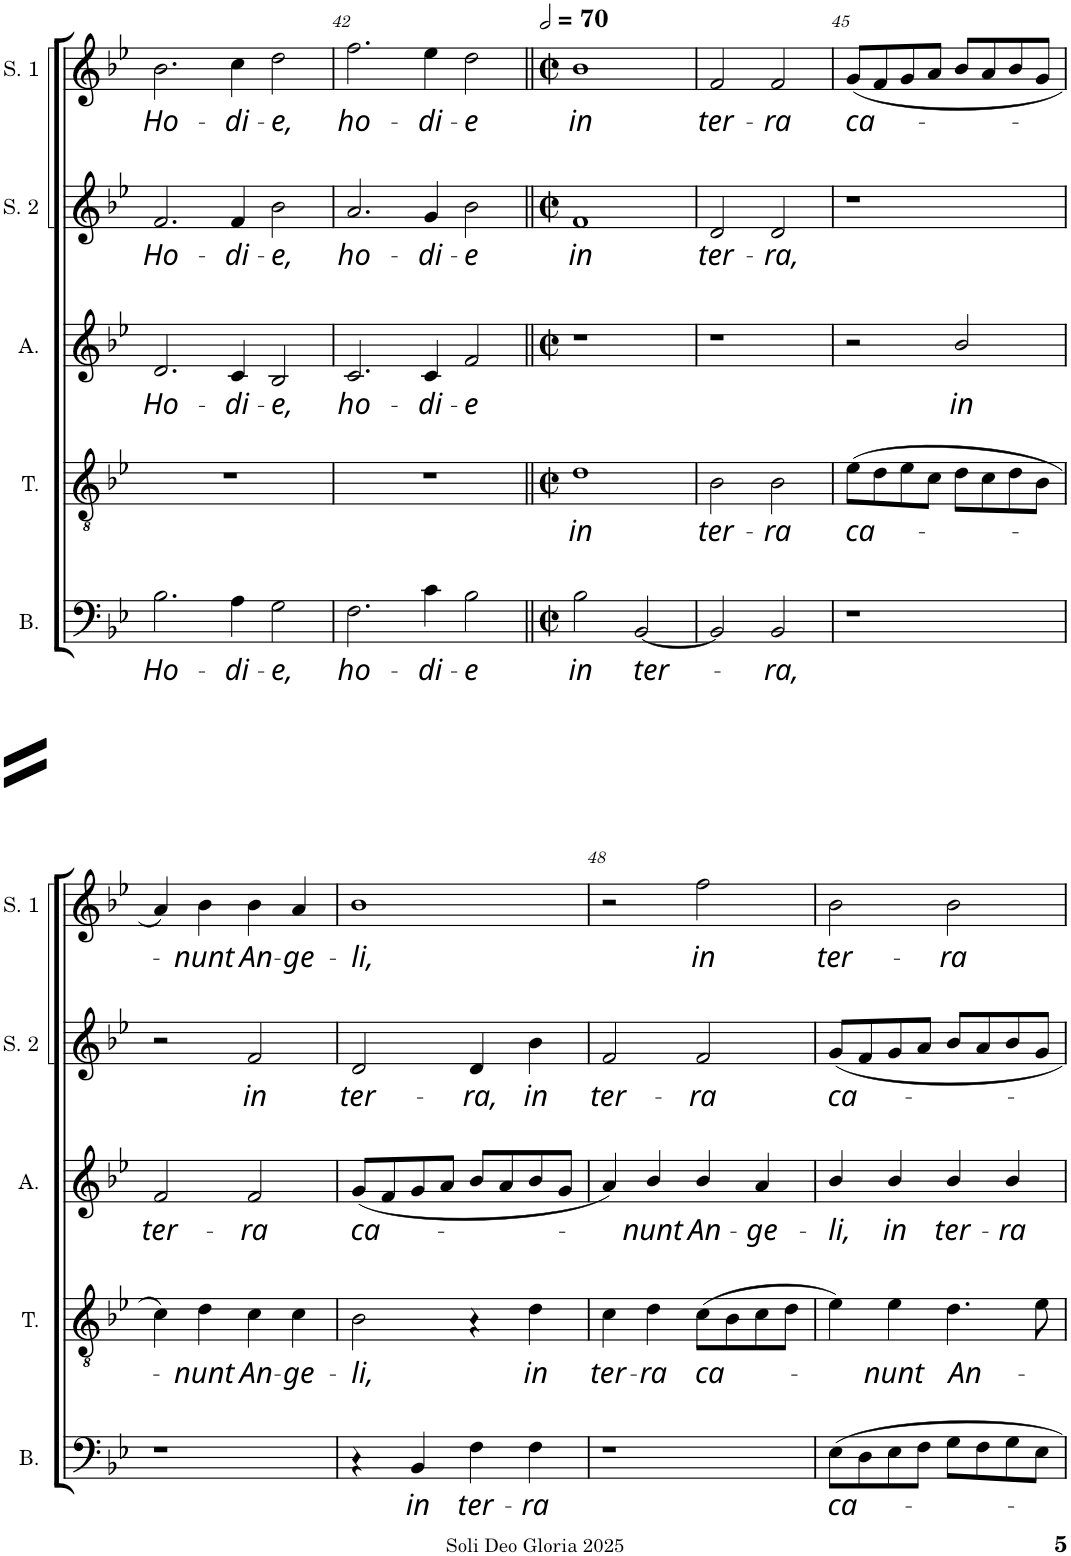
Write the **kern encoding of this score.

**kern	**text	**kern	**text	**kern	**text	**kern	**text	**kern	**text
*part5	*part5	*part4	*part4	*part3	*part3	*part2	*part2	*part1	*part1
*staff5	*staff5	*staff4	*staff4	*staff3	*staff3	*staff2	*staff2	*staff1	*staff1
*I"Basse	*	*I"Ténor	*	*I"Alto	*	*I"Soprano 2	*	*I"Soprano 1	*
*I'B.	*	*I'T.	*	*I'A.	*	*I'S. 2	*	*I'S. 1	*
!!LO:PB:g=z
*clefF4	*	*clefGv2	*	*clefG2	*	*clefG2	*	*clefG2	*
*k[b-e-]	*	*k[b-e-]	*	*k[b-e-]	*	*k[b-e-]	*	*k[b-e-]	*
*M3/2	*	*M3/2	*	*M3/2	*	*M3/2	*	*M3/2	*
=41	=41	=41	=41	=41	=41	=41	=41	=41	=41
!	!LO:LY:b	!	!	!	!LO:LY:b	!	!LO:LY:b	!	!LO:LY:b
2.B-\	Ho-	1.r	.	2.d/	Ho-	2.f/	Ho-	2.b-\	Ho-
!	!LO:LY:b	!	!	!	!LO:LY:b	!	!LO:LY:b	!	!LO:LY:b
4A\	-di-	.	.	4c/	-di-	4f/	-di-	4cc\	-di-
!	!LO:LY:b	!	!	!	!LO:LY:b	!	!LO:LY:b	!	!LO:LY:b
2G\	-e,	.	.	2B-/	-e,	2b-\	-e,	2dd\	-e,
=42	=42	=42	=42	=42	=42	=42	=42	=42	=42
!	!LO:LY:b	!	!	!	!LO:LY:b	!	!LO:LY:b	!	!LO:LY:b
2.F\	ho-	1.r	.	2.c/	ho-	2.a/	ho-	2.ff\	ho-
!	!LO:LY:b	!	!	!	!LO:LY:b	!	!LO:LY:b	!	!LO:LY:b
4c\	-di-	.	.	4c/	-di-	4g/	-di-	4ee-\	-di-
!	!LO:LY:b	!	!	!	!LO:LY:b	!	!LO:LY:b	!	!LO:LY:b
2B-\	-e	.	.	2f/	-e	2b-\	-e	2dd\	-e
=43||	=43||	=43||	=43||	=43||	=43||	=43||	=43||	=43||	=43||
*M2/2	*	*M2/2	*	*M2/2	*	*M2/2	*	*M2/2	*
*met(c|)	*	*met(c|)	*	*met(c|)	*	*met(c|)	*	*met(c|)	*
*	*	*	*	*	*	*	*	*MM140	*
!	!LO:LY:b	!	!LO:LY:b	!	!	!	!LO:LY:b	!	!LO:LY:b
2B-\	in	1d	in	1r	.	1f	in	1b-	in
!	!LO:LY:b	!	!	!	!	!	!	!	!
[2BB-/	ter-	.	.	.	.	.	.	.	.
=44	=44	=44	=44	=44	=44	=44	=44	=44	=44
!	!	!	!LO:LY:b	!	!	!	!LO:LY:b	!	!LO:LY:b
2BB-/]	.	2B-\	ter-	1r	.	2d/	ter-	2f/	ter-
!	!LO:LY:b	!	!LO:LY:b	!	!	!	!LO:LY:b	!	!LO:LY:b
2BB-/	-ra,	2B-\	-ra	.	.	2d/	-ra,	2f/	-ra
=45	=45	=45	=45	=45	=45	=45	=45	=45	=45
!	!	!	!LO:LY:b	!	!	!	!	!	!LO:LY:b
1r	.	(8e-\L	ca-	2r	.	1r	.	(8g/L	ca-
.	.	8d\	.	.	.	.	.	8f/	.
.	.	8e-\	.	.	.	.	.	8g/	.
.	.	8c\J	.	.	.	.	.	8a/J	.
!	!	!	!	!	!LO:LY:b	!	!	!	!
.	.	8d\L	.	2b-/	in	.	.	8b-/L	.
.	.	8c\	.	.	.	.	.	8a/	.
.	.	8d\	.	.	.	.	.	8b-/	.
.	.	8B-\J	.	.	.	.	.	8g/J	.
!!LO:LB:g=z
=46	=46	=46	=46	=46	=46	=46	=46	=46	=46
!	!	!	!	!	!LO:LY:b	!	!	!	!
1r	.	4c\)	.	2f/	ter-	2r	.	4a/)	.
!	!	!	!LO:LY:b	!	!	!	!	!	!LO:LY:b
.	.	4d\	-nunt	.	.	.	.	4b-\	-nunt
!	!	!	!LO:LY:b	!	!LO:LY:b	!	!LO:LY:b	!	!LO:LY:b
.	.	4c\	An-	2f/	-ra	2f/	in	4b-\	An-
!	!	!	!LO:LY:b	!	!	!	!	!	!LO:LY:b
.	.	4c\	-ge-	.	.	.	.	4a/	-ge-
=47	=47	=47	=47	=47	=47	=47	=47	=47	=47
!	!	!	!LO:LY:b	!	!LO:LY:b	!	!LO:LY:b	!	!LO:LY:b
4rC	.	2B-\	-li,	(8g/L	ca-	2d/	ter-	1b-	-li,
.	.	.	.	8f/	.	.	.	.	.
!	!LO:LY:b	!	!	!	!	!	!	!	!
4BB-/	in	.	.	8g/	.	.	.	.	.
.	.	.	.	8a/J	.	.	.	.	.
!	!LO:LY:b	!	!	!	!	!	!LO:LY:b	!	!
4F\	ter-	4rA	.	8b-/L	.	4d/	-ra,	.	.
.	.	.	.	8a/	.	.	.	.	.
!	!LO:LY:b	!	!LO:LY:b	!	!	!	!LO:LY:b	!	!
4F\	-ra	4d\	in	8b-/	.	4b-\	in	.	.
.	.	.	.	8g/J	.	.	.	.	.
=48	=48	=48	=48	=48	=48	=48	=48	=48	=48
!	!	!	!LO:LY:b	!	!	!	!LO:LY:b	!	!
1r	.	4c\	ter-	4a/)	.	2f/	ter-	2r	.
!	!	!	!LO:LY:b	!	!LO:LY:b	!	!	!	!
.	.	4d\	-ra	4b-/	-nunt	.	.	.	.
!	!	!	!LO:LY:b	!	!LO:LY:b	!	!LO:LY:b	!	!LO:LY:b
.	.	(8c\L	ca-	4b-/	An-	2f/	-ra	2ff\	in
.	.	8B-\	.	.	.	.	.	.	.
!	!	!	!	!	!LO:LY:b	!	!	!	!
.	.	8c\	.	4a/	-ge-	.	.	.	.
.	.	8d\J	.	.	.	.	.	.	.
=49	=49	=49	=49	=49	=49	=49	=49	=49	=49
!	!LO:LY:b	!	!	!	!LO:LY:b	!	!LO:LY:b	!	!LO:LY:b
8E-\L	ca-	4e-\)	.	4b-/	-li,	8g/L	ca-	2b-\	ter-
8D\	.	.	.	.	.	8f/	.	.	.
!	!	!	!LO:LY:b	!	!LO:LY:b	!	!	!	!
8E-\	.	4e-\	-nunt	4b-/	in	8g/	.	.	.
8F\J	.	.	.	.	.	8a/J	.	.	.
!	!	!	!LO:LY:b	!	!LO:LY:b	!	!	!	!LO:LY:b
8G\L	.	4.d\	An-	4b-/	ter-	8b-/L	.	2b-\	-ra
8F\	.	.	.	.	.	8a/	.	.	.
!	!	!	!	!	!LO:LY:b	!	!	!	!
8G\	.	.	.	4b-/	-ra	8b-/	.	.	.
8E-\J	.	8e-\	.	.	.	8g/J	.	.	.
=	=	=	=	=	=	=	=	=	=
*-	*-	*-	*-	*-	*-	*-	*-	*-	*-
